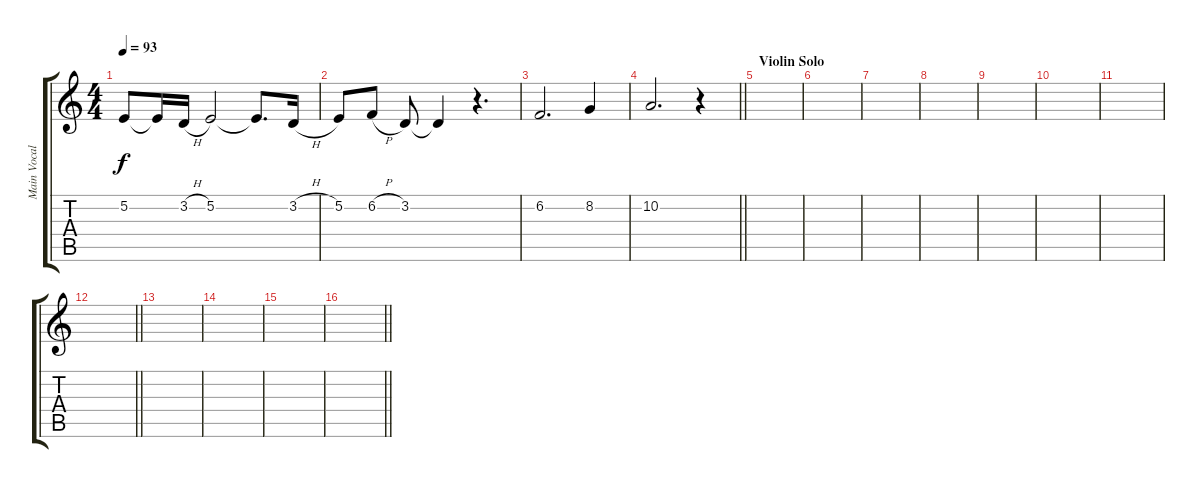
\track ("Main Vocal" "Main Vocal") {instrument musicbox}
\staff {score tabs}
\tuning (E4 B3 G3 D3 A2 E2) {hide}
\ts (4 4)
\tempo 93
\clef g2
\ks c
5.2.8{dy f} 5.2{t}.16 3.2{h}.16 5.2.2 5.2{t}.8{d} 3.2{h}.16 |
5.2.8 6.2{h}.8 3.2.8 3.2{t}.4 r.4{d} |
6.2.2{d} 8.2.4 |
\barLineRight lightlight
10.2.2{d} r.4 |
\section ("" "Violin Solo")
|
|
|
|
|
|
|
\barLineRight lightlight
|
|
|
|
\barLineRight lightlight
